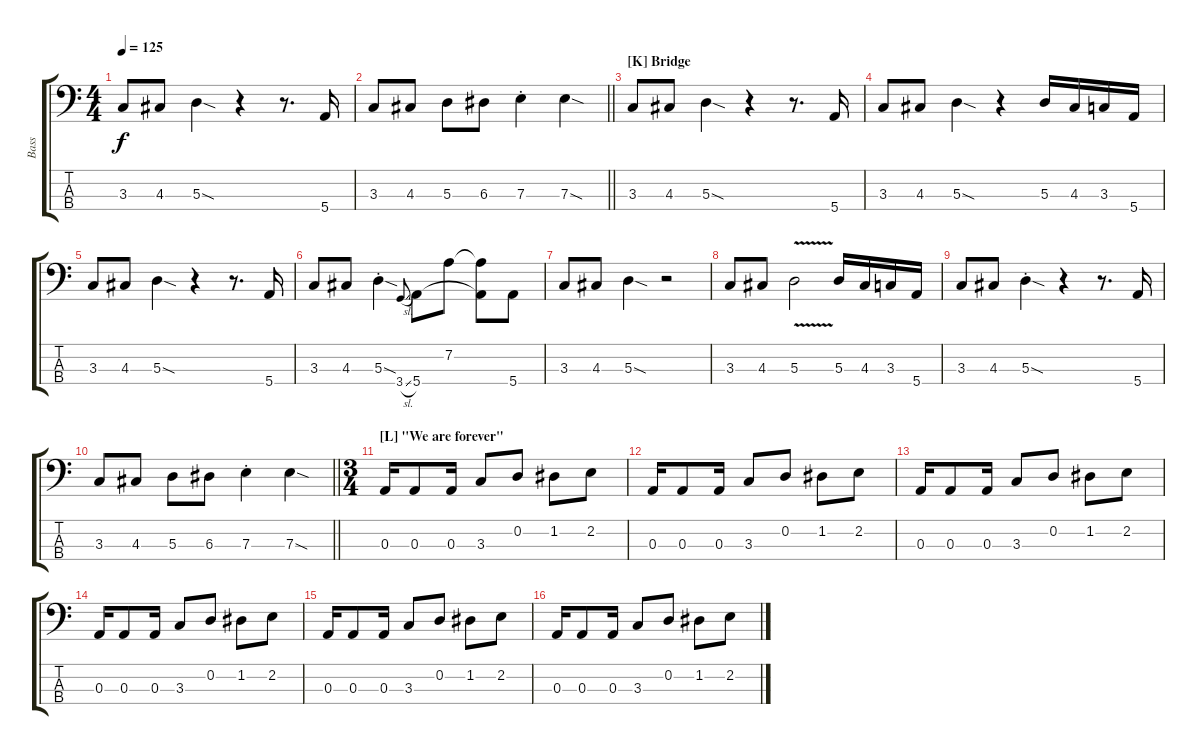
\track ("Bass" "Bass") {instrument electricbasspick}
\staff {score tabs}
\tuning (G2 D2 A1 E1) {hide}
\ts (4 4)
\tempo 125
\clef f4
\ks c
3.3.8{dy f} 4.3.8 5.3{sod}.4 r.4 r.8{d} 5.4.16 |
\barLineRight lightlight
3.3.8 4.3.8 5.3.8 6.3.8 7.3{st}.4 7.3{sod}.4 |
\section ("" "[K] Bridge")
3.3.8 4.3.8 5.3{sod}.4 r.4 r.8{d} 5.4.16 |
3.3.8 4.3.8 5.3{sod}.4 r.4 5.3.16 4.3.16 3.3.16 5.4.16 |
3.3.8 4.3.8 5.3{sod}.4 r.4 r.8{d} 5.4.16 |
3.3.8 4.3.8 5.3{sod st}.4 3.4{sl}.8{gr onbeat} 5.4.8 7.2.8 (7.2{t} 5.4{t}).8 5.4.8 |
3.3.8 4.3.8 5.3{sod}.4 r.2 |
3.3.8 4.3.8 5.3{v}.2 5.3.16 4.3.16 3.3.16 5.4.16 |
3.3.8 4.3.8 5.3{sod st}.4 r.4 r.8{d} 5.4.16 |
\barLineRight lightlight
3.3.8 4.3.8 5.3.8 6.3.8 7.3{st}.4 7.3{sod}.4 |
\ts (3 4)
\section ("" "[L] \"We are forever\"")
0.3.16 0.3.8 0.3.16 3.3.8 0.2.8 1.2.8 2.2.8 |
0.3.16 0.3.8 0.3.16 3.3.8 0.2.8 1.2.8 2.2.8 |
0.3.16 0.3.8 0.3.16 3.3.8 0.2.8 1.2.8 2.2.8 |
0.3.16 0.3.8 0.3.16 3.3.8 0.2.8 1.2.8 2.2.8 |
0.3.16 0.3.8 0.3.16 3.3.8 0.2.8 1.2.8 2.2.8 |
0.3.16 0.3.8 0.3.16 3.3.8 0.2.8 1.2.8 2.2.8
